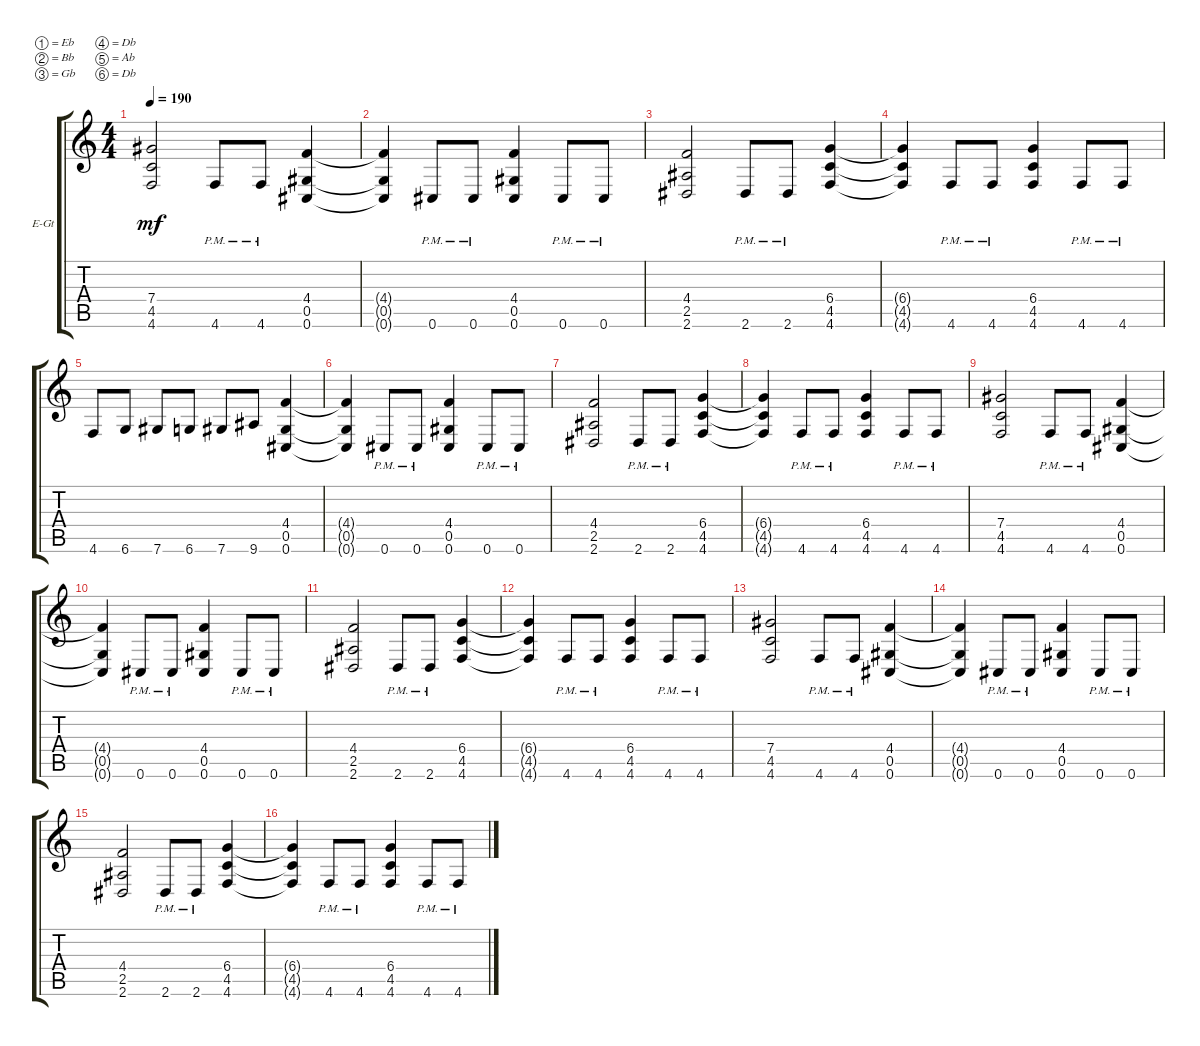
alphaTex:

\defaultSystemsLayout 4
\bracketExtendMode groupsimilarinstruments
\firstSystemTrackNameOrientation horizontal
\otherSystemsTrackNameOrientation horizontal
\track ("Electric Guitar" "E-Gt") {instrument distortionguitar}
\staff {score tabs}
\tuning (Eb4 Bb3 Gb3 Db3 Ab2 Db2)
\ts (4 4)
\tempo 190
\clef g2
\scale
0.333333
\ks c
(4.5 7.4 4.6).2{dy mf} 4.6{pm}.8 4.6{pm}.8 (0.6 0.5 4.4).4 |
\scale
0.333333 (0.6{t} 0.5{t} 4.4{t}).4 0.6{pm}.8 0.6{pm}.8 (0.6 0.5 4.4).4 0.6{pm}.8 0.6{pm}.8 |
\scale
0.333333 (2.5 4.4 2.6).2 2.6{pm}.8 2.6{pm}.8 (4.6 4.5 6.4).4 |
\scale
0.333333 (4.6{t} 4.5{t} 6.4{t}).4 4.6{pm}.8 4.6{pm}.8 (4.6 4.5 6.4).4 4.6{pm}.8 4.6{pm}.8 |
\scale
0.333333 4.6.8 6.6.8 7.6.8 6.6.8 7.6.8 9.6.8 (0.6 0.5 4.4).4 |
\scale
0.333333 (0.6{t} 0.5{t} 4.4{t}).4 0.6{pm}.8 0.6{pm}.8 (0.6 0.5 4.4).4 0.6{pm}.8 0.6{pm}.8 |
\scale
0.333333 (2.5 4.4 2.6).2 2.6{pm}.8 2.6{pm}.8 (4.6 4.5 6.4).4 |
\scale
0.333333 (4.6{t} 4.5{t} 6.4{t}).4 4.6{pm}.8 4.6{pm}.8 (4.6 4.5 6.4).4 4.6{pm}.8 4.6{pm}.8 |
\scale
0.333333 (4.5 7.4 4.6).2 4.6{pm}.8 4.6{pm}.8 (0.6 0.5 4.4).4 |
\scale
0.333333 (0.6{t} 0.5{t} 4.4{t}).4 0.6{pm}.8 0.6{pm}.8 (0.6 0.5 4.4).4 0.6{pm}.8 0.6{pm}.8 |
\scale
0.333333 (2.5 4.4 2.6).2 2.6{pm}.8 2.6{pm}.8 (4.6 4.5 6.4).4 |
\scale
0.333333 (4.6{t} 4.5{t} 6.4{t}).4 4.6{pm}.8 4.6{pm}.8 (4.6 4.5 6.4).4 4.6{pm}.8 4.6{pm}.8 |
\scale
0.333333 (4.5 7.4 4.6).2 4.6{pm}.8 4.6{pm}.8 (0.6 0.5 4.4).4 |
\scale
0.333333 (0.6{t} 0.5{t} 4.4{t}).4 0.6{pm}.8 0.6{pm}.8 (0.6 0.5 4.4).4 0.6{pm}.8 0.6{pm}.8 |
\scale
0.333333 (2.5 4.4 2.6).2 2.6{pm}.8 2.6{pm}.8 (4.6 4.5 6.4).4 |
\scale
0.333333 (4.6{t} 4.5{t} 6.4{t}).4 4.6{pm}.8 4.6{pm}.8 (4.6 4.5 6.4).4 4.6{pm}.8 4.6{pm}.8
